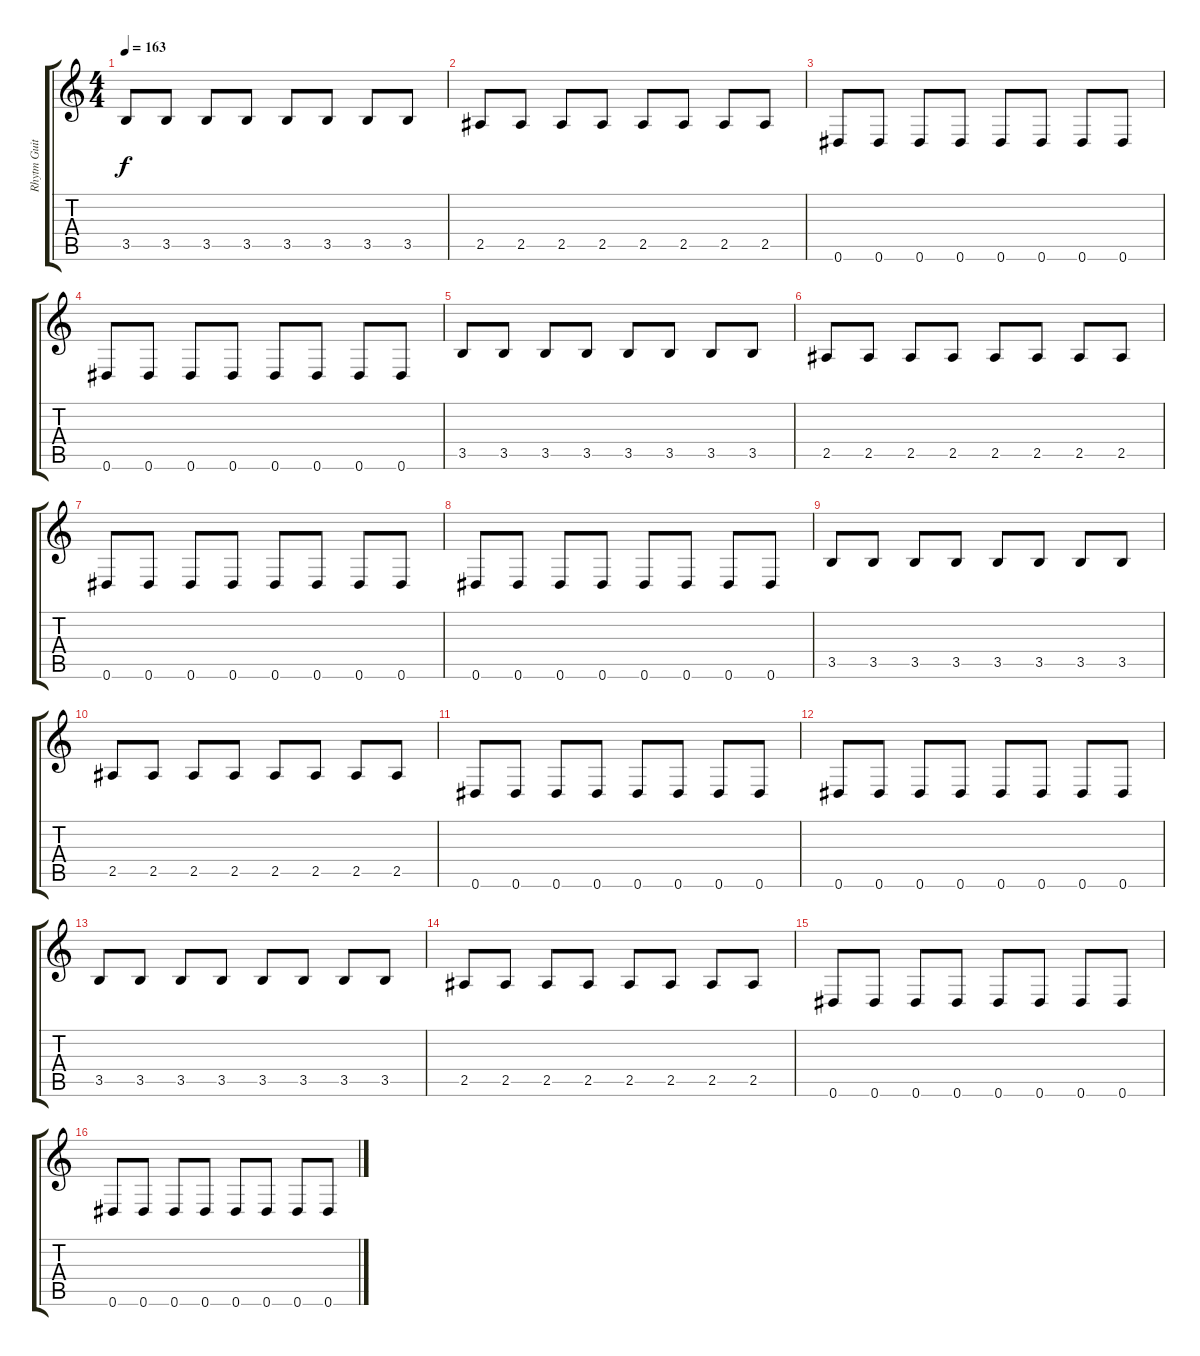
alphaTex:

\track ("Rhytm Guitar" "Rhytm Guit") {instrument distortionguitar}
\staff {score tabs}
\tuning (Eb4 Bb3 Gb3 Db3 Ab2 Eb2) {hide}
\ts (4 4)
\tempo 163
\clef g2
\ks c
3.5.8{dy f volume 6 instrument electricguitarmuted} 3.5.8 3.5.8 3.5.8 3.5.8 3.5.8 3.5.8 3.5.8 |
2.5.8 2.5.8 2.5.8 2.5.8 2.5.8 2.5.8 2.5.8 2.5.8 |
0.6.8 0.6.8 0.6.8 0.6.8 0.6.8 0.6.8 0.6.8 0.6.8 |
0.6.8 0.6.8 0.6.8 0.6.8 0.6.8 0.6.8 0.6.8 0.6.8 |
3.5.8 3.5.8 3.5.8 3.5.8 3.5.8 3.5.8 3.5.8 3.5.8 |
2.5.8 2.5.8 2.5.8 2.5.8 2.5.8 2.5.8 2.5.8 2.5.8 |
0.6.8 0.6.8 0.6.8 0.6.8 0.6.8 0.6.8 0.6.8 0.6.8 |
0.6.8 0.6.8 0.6.8 0.6.8 0.6.8 0.6.8 0.6.8 0.6.8 |
3.5.8 3.5.8 3.5.8 3.5.8 3.5.8 3.5.8 3.5.8 3.5.8 |
2.5.8 2.5.8 2.5.8 2.5.8 2.5.8 2.5.8 2.5.8 2.5.8 |
0.6.8 0.6.8 0.6.8 0.6.8 0.6.8 0.6.8 0.6.8 0.6.8 |
0.6.8 0.6.8 0.6.8 0.6.8 0.6.8 0.6.8 0.6.8 0.6.8 |
3.5.8 3.5.8 3.5.8 3.5.8 3.5.8 3.5.8 3.5.8 3.5.8 |
2.5.8 2.5.8 2.5.8 2.5.8 2.5.8 2.5.8 2.5.8 2.5.8 |
0.6.8 0.6.8 0.6.8 0.6.8 0.6.8 0.6.8 0.6.8 0.6.8 |
0.6.8 0.6.8 0.6.8 0.6.8 0.6.8 0.6.8 0.6.8 0.6.8
